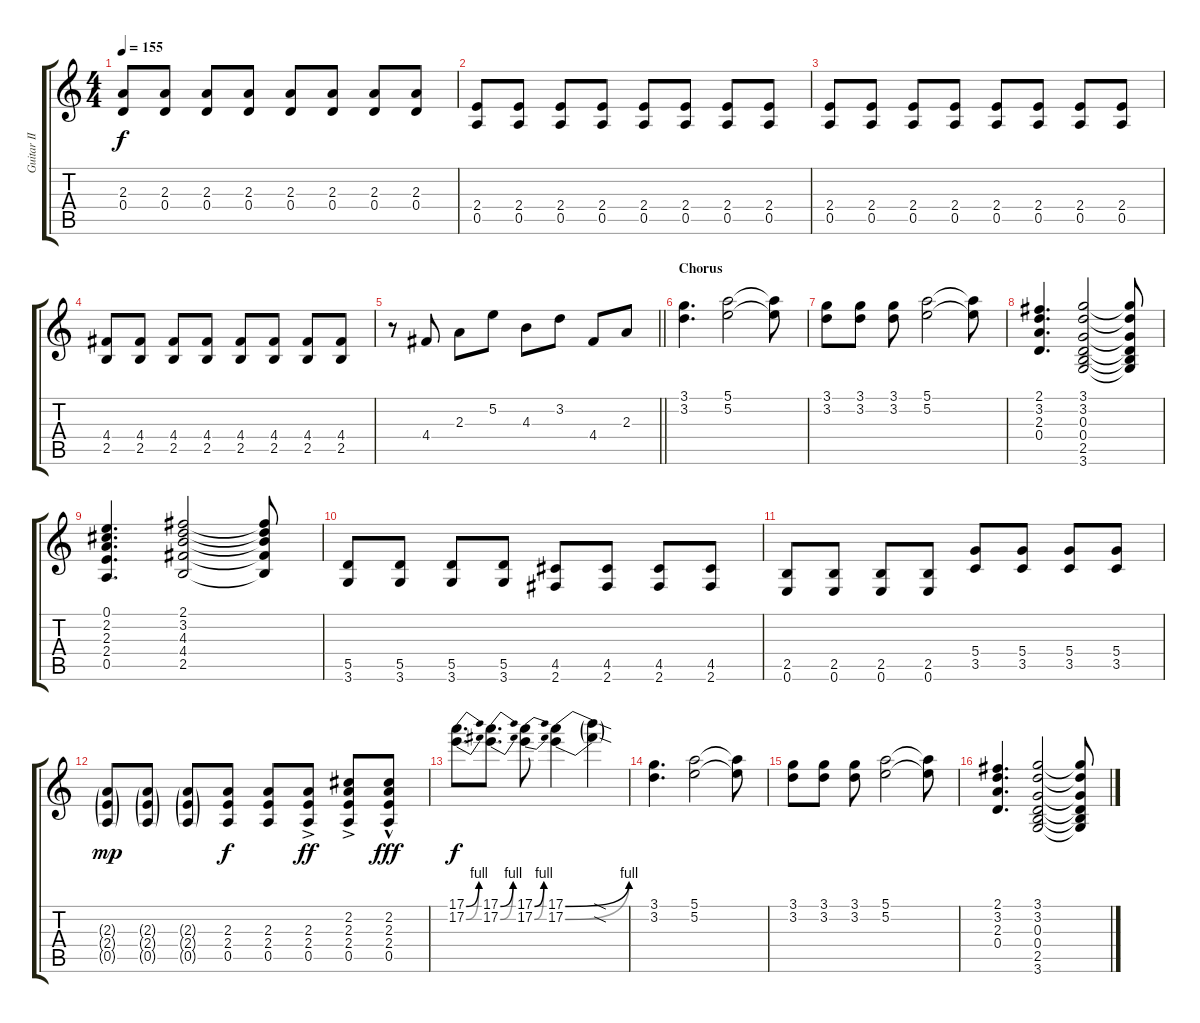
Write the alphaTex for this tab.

\track ("Guitar II" "Guitar II") {instrument distortionguitar}
\staff {score tabs}
\tuning (E4 B3 G3 D3 A2 E2) {hide}
\ts (4 4)
\tempo 155
\clef g2
\ks c
(2.3 0.4).8{dy f} (2.3 0.4).8 (2.3 0.4).8 (2.3 0.4).8 (2.3 0.4).8 (2.3 0.4).8 (2.3 0.4).8 (2.3 0.4).8 |
(2.4 0.5).8 (2.4 0.5).8 (2.4 0.5).8 (2.4 0.5).8 (2.4 0.5).8 (2.4 0.5).8 (2.4 0.5).8 (2.4 0.5).8 |
(2.4 0.5).8 (2.4 0.5).8 (2.4 0.5).8 (2.4 0.5).8 (2.4 0.5).8 (2.4 0.5).8 (2.4 0.5).8 (2.4 0.5).8 |
(4.4 2.5).8 (4.4 2.5).8 (4.4 2.5).8 (4.4 2.5).8 (4.4 2.5).8 (4.4 2.5).8 (4.4 2.5).8 (4.4 2.5).8 |
\barLineRight lightlight
r.8 4.4.8 2.3.8 5.2.8 4.3.8 3.2.8 4.4.8 2.3.8 |
\section ("" "Chorus")
(3.1 3.2).4{d} (5.1 5.2).2 (5.1{t} 5.2{t}).8 |
(3.1 3.2).8 (3.1 3.2).8 (3.1 3.2).8 (5.1 5.2).2 (5.1{t} 5.2{t}).8 |
(2.1 3.2 2.3 0.4).4{d} (3.1 3.2 0.3 0.4 2.5 3.6).2 (3.1{t} 3.2{t} 0.3{t} 0.4{t} 2.5{t} 3.6{t}).8 |
(0.1 2.2 2.3 2.4 0.5).4{d} (2.1 3.2 4.3 4.4 2.5).2 (2.1{t} 3.2{t} 4.3{t} 4.4{t} 2.5{t}).8 |
(5.5 3.6).8 (5.5 3.6).8 (5.5 3.6).8 (5.5 3.6).8 (4.5 2.6).8 (4.5 2.6).8 (4.5 2.6).8 (4.5 2.6).8 |
(2.5 0.6).8 (2.5 0.6).8 (2.5 0.6).8 (2.5 0.6).8 (5.4 3.5).8 (5.4 3.5).8 (5.4 3.5).8 (5.4 3.5).8 |
(2.3{g} 2.4{g} 0.5{g}).8{dy mp} (2.3{g} 2.4{g} 0.5{g}).8 (2.3{g} 2.4{g} 0.5{g}).8 (2.3 2.4 0.5).8{dy f} (2.3 2.4 0.5).8 (2.3{ac} 2.4{ac} 0.5{ac}).8{dy ff} (2.2 2.3{ac} 2.4{ac} 0.5{ac}).8 (2.2{hac} 2.3 2.4{hac} 0.5{hac}).8{dy fff} |
(17.1{be (bend 0 0 60 4)} 17.2{be (bend 0 0 60 4)}).8{d dy f} (17.1{be (bend 0 0 60 4)} 17.2{be (bend 0 0 60 4)}).8{d} (17.1{be (bend 0 0 60 4)} 17.2{be (bend 0 0 60 4)}).8 (17.1{be (bend 0 0 60 4)} 17.2{be (bend 0 0 60 4)}).4 (17.1{sod t} 17.2{sod t}).4 |
(3.1 3.2).4{d} (5.1 5.2).2 (5.1{t} 5.2{t}).8 |
(3.1 3.2).8 (3.1 3.2).8 (3.1 3.2).8 (5.1 5.2).2 (5.1{t} 5.2{t}).8 |
(2.1 3.2 2.3 0.4).4{d} (3.1 3.2 0.3 0.4 2.5 3.6).2 (3.1{t} 3.2{t} 0.3{t} 0.4{t} 2.5{t} 3.6{t}).8
